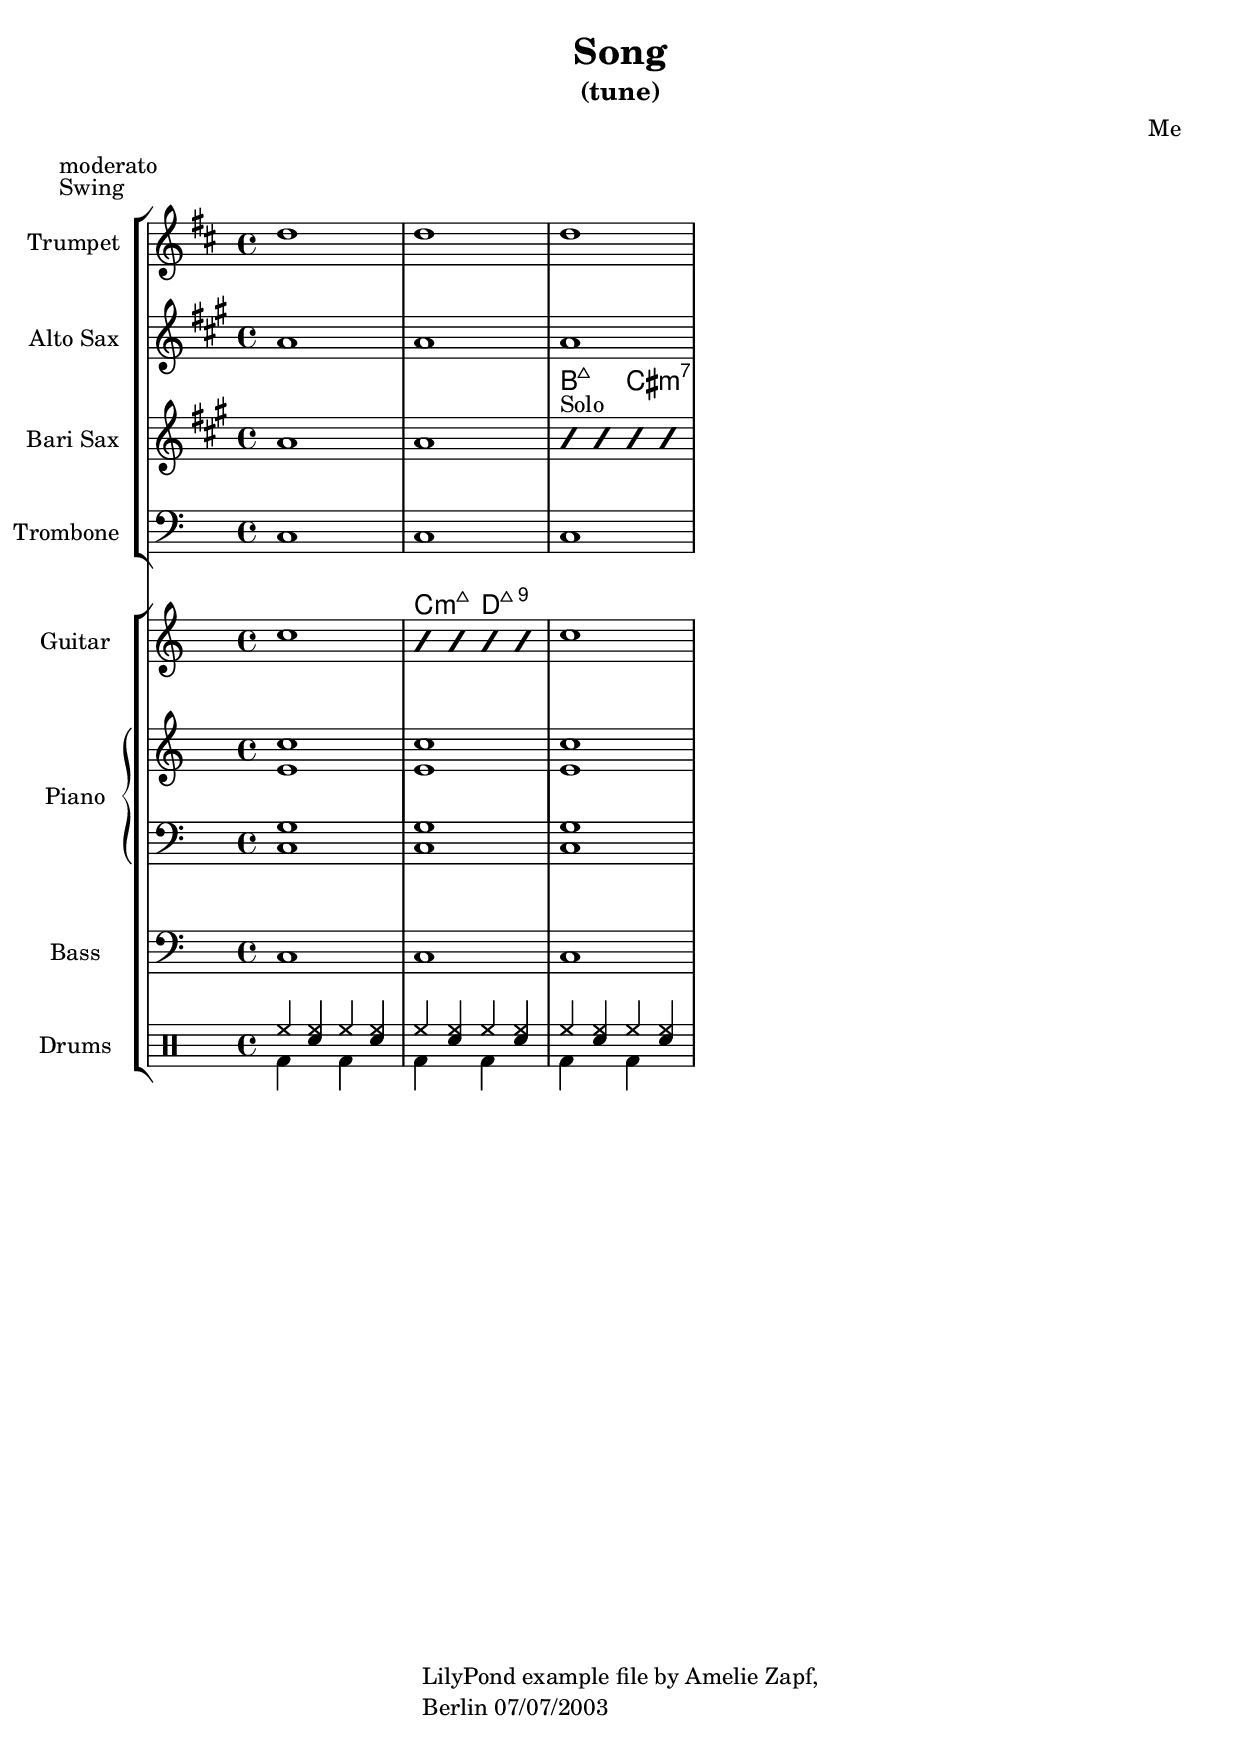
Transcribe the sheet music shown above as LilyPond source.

% DO NOT EDIT this file manually; it is automatically
% generated from Documentation/snippets/new
% Make any changes in Documentation/snippets/new/
% and then run scripts/auxiliar/makelsr.py
%
% This file is in the public domain.
%% Note: this file works from version 2.15.15
\version "2.15.15"

\header {
%% Translation of GIT committish: 2d548a99cb9dba80f2ff035582009477cd37eceb
  texidoces = "
Ésta es una plantilla bastante avanzada, para un conjunto de
jazz. Observe que la notación de todos los instrumentos está en
@code{\\key c \\major} (Do mayor). Esto se refiere al tono de
concierto; la armadura se transporta automáticamente si la música está
dentro de una sección @code{\\transpose}.

"
  doctitlees = "Plantilla para combo de jazz"


%% Translation of GIT committish: 514674cb00c18629242dfcde0c1a4976758adc56
  texidocit = "
Ecco un modello piuttosto complesso, per un gruppo jazz. Si noti che tutti
gli strumenti sono in @code{\\key c \\major}. Si tratta della tonalità
reale; sarà trasposta automaticamente includendo la
musica all'interno di una sezione @code{\\transpose}.

"
  doctitleit = "Modello per combo jazz"

%% Translation of GIT committish: 0a868be38a775ecb1ef935b079000cebbc64de40
  texidocde = "
Hier ist ein ziemlich kompliziertes Beispiel für ein Jazz-Ensemble. Achtung:
Alle Instrumente sind in @code{\\key c \major} (C-Dur) notiert. Das bezieht sich
auf die klingende Musik: LilyPond transponiert die Tonart automatisch, wenn
sich die Noten innerhalb eines @code{\\transpose}-Abschnitts befinden.

"

  doctitlede = "Vorlage für Jazz-Combo"

%% Translation of GIT committish: bdfe3dc8175a2d7e9ea0800b5b04cfb68fe58a7a
  texidocfr = "
Bien que compliqué de prime abord, voici un canevas tout à fait indiqué
pour les ensembles de jazz.  Vous noterez que tous les instruments sont
notés en ut (@code{\\key c \major}), la tonalité de concert.  Les notes
seront automatiquement transposée dès lors qu'elles seront inscrites
dans une section @code{\\transpose}.

"
  doctitlefr = "Symboles de jazz"

  lsrtags = "keyboards, percussion, fretted-strings, template"

  texidoc = "
This is quite an advanced template, for a jazz ensemble. Note that all
instruments are notated in @code{\\key c \\major}. This refers to the
key in concert pitch; the key will be automatically transposed if the
music is within a @code{\\transpose} section.

"
  doctitle = "Jazz combo template"
} % begin verbatim


\header {
  title = "Song"
  subtitle = "(tune)"
  composer = "Me"
  meter = "moderato"
  piece = "Swing"
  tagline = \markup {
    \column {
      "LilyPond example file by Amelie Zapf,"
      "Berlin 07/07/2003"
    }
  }
}

%#(set-global-staff-size 16)
\include "english.ly"

%%%%%%%%%%%% Some macros %%%%%%%%%%%%%%%%%%%

sl = {
  \override NoteHead #'style = #'slash
  \override Stem #'transparent = ##t
  \override Flag #'transparent = ##t
}
nsl = {
  \revert NoteHead #'style
  \revert Stem #'transparent
  \revert Flag #'transparent
}
crOn = \override NoteHead #'style = #'cross
crOff = \revert NoteHead #'style

%% insert chord name style stuff here.

jazzChords = { }

%%%%%%%%%%%% Keys'n'thangs %%%%%%%%%%%%%%%%%

global = { \time 4/4 }

Key = { \key c \major }

% ############ Horns ############

% ------ Trumpet ------
trpt = \transpose c d \relative c'' {
  \Key
  c1 | c | c |
}
trpHarmony = \transpose c' d {
  \jazzChords
}
trumpet = {
  \global
  \set Staff.instrumentName = #"Trumpet"
  \clef treble
  <<
    \trpt
  >>
}

% ------ Alto Saxophone ------
alto = \transpose c a \relative c' {
  \Key
  c1 | c | c |
}
altoHarmony = \transpose c' a {
  \jazzChords
}
altoSax = {
  \global
  \set Staff.instrumentName = #"Alto Sax"
  \clef treble
  <<
    \alto
  >>
}

% ------ Baritone Saxophone ------
bari = \transpose c a' \relative c {
  \Key
  c1
  c1
  \sl
  d4^"Solo" d d d
  \nsl
}
bariHarmony = \transpose c' a \chordmode {
  \jazzChords s1 s d2:maj e:m7
}
bariSax = {
  \global
  \set Staff.instrumentName = #"Bari Sax"
  \clef treble
  <<
    \bari
  >>
}

% ------ Trombone ------
tbone = \relative c {
  \Key
  c1 | c | c
}
tboneHarmony = \chordmode {
  \jazzChords
}
trombone = {
  \global
  \set Staff.instrumentName = #"Trombone"
  \clef bass
  <<
    \tbone
  >>
}

% ############ Rhythm Section #############

% ------ Guitar ------
gtr = \relative c'' {
  \Key
  c1
  \sl
  b4 b b b
  \nsl
  c1
}
gtrHarmony = \chordmode {
  \jazzChords
  s1 c2:min7+ d2:maj9
}
guitar = {
  \global
  \set Staff.instrumentName = #"Guitar"
  \clef treble
  <<
    \gtr
  >>
}

%% ------ Piano ------
rhUpper = \relative c'' {
  \voiceOne
  \Key
  c1 | c | c
}
rhLower = \relative c' {
  \voiceTwo
  \Key
  e1 | e | e
}

lhUpper = \relative c' {
  \voiceOne
  \Key
  g1 | g | g
}
lhLower = \relative c {
  \voiceTwo
  \Key
  c1 | c | c
}

PianoRH = {
  \clef treble
  \global
  \set Staff.midiInstrument = #"acoustic grand"
  <<
    \new Voice = "one" \rhUpper
    \new Voice = "two" \rhLower
  >>
}
PianoLH = {
  \clef bass
  \global
  \set Staff.midiInstrument = #"acoustic grand"
  <<
    \new Voice = "one" \lhUpper
    \new Voice = "two" \lhLower
  >>
}

piano = {
  <<
    \set PianoStaff.instrumentName = #"Piano"
    \new Staff = "upper" \PianoRH
    \new Staff = "lower" \PianoLH
  >>
}

% ------ Bass Guitar ------
Bass = \relative c {
  \Key
  c1 | c | c
}
bass = {
  \global
  \set Staff.instrumentName = #"Bass"
  \clef bass
  <<
    \Bass
  >>
}

% ------ Drums ------
up = \drummode {
  \voiceOne
  hh4 <hh sn> hh <hh sn>
  hh4 <hh sn> hh <hh sn>
  hh4 <hh sn> hh <hh sn>
}
down = \drummode {
  \voiceTwo
  bd4 s bd s
  bd4 s bd s
  bd4 s bd s
}

drumContents = {
  \global
  <<
    \set DrumStaff.instrumentName = #"Drums"
    \new DrumVoice \up
    \new DrumVoice \down
  >>
}

%%%%%%%%% It All Goes Together Here %%%%%%%%%%%%%%%%%%%%%%

\score {
  <<
    \new StaffGroup = "horns" <<
      \new Staff = "trumpet" \trumpet
      \new Staff = "altosax" \altoSax
      \new ChordNames = "barichords" \bariHarmony
      \new Staff = "barisax" \bariSax
      \new Staff = "trombone" \trombone
    >>

    \new StaffGroup = "rhythm" <<
      \new ChordNames = "chords" \gtrHarmony
      \new Staff = "guitar" \guitar
      \new PianoStaff = "piano" \piano
      \new Staff = "bass" \bass
      \new DrumStaff \drumContents
    >>
  >>
  \layout {
    \context { \Staff \RemoveEmptyStaves }
    \context {
      \Score
      \override BarNumber #'padding = #3
      \override RehearsalMark #'padding = #2
      skipBars = ##t
    }
  }
  \midi { }
}

